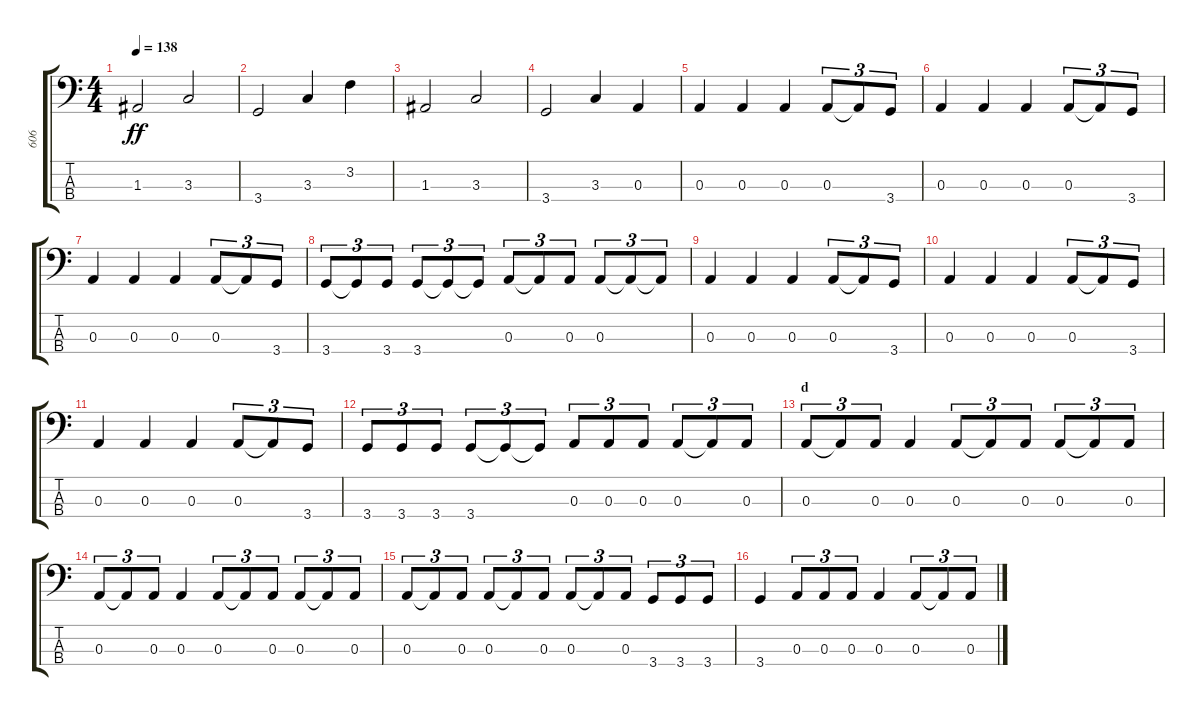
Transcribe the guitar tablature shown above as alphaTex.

\track ("606" "606") {instrument electricbassfinger}
\staff {score tabs}
\tuning (G2 D2 A1 E1) {hide}
\ts (4 4)
\section ("" "")
\tempo 138
\clef f4
\ks c
1.3.2{dy ff} 3.3.2 |
3.4.2 3.3.4 3.2.4 |
1.3.2 3.3.2 |
3.4.2 3.3.4 0.3.4 |
\section ("" "")
0.3.4 0.3.4 0.3.4 0.3.8{tu (3 2)} 0.3{t}.8{tu (3 2)} 3.4.8{tu (3 2)} |
0.3.4 0.3.4 0.3.4 0.3.8{tu (3 2)} 0.3{t}.8{tu (3 2)} 3.4.8{tu (3 2)} |
0.3.4 0.3.4 0.3.4 0.3.8{tu (3 2)} 0.3{t}.8{tu (3 2)} 3.4.8{tu (3 2)} |
3.4.8{tu (3 2)} 3.4{t}.8{tu (3 2)} 3.4.8{tu (3 2)} 3.4.8{tu (3 2)} 3.4{t}.8{tu (3 2)} 3.4{t}.8{tu (3 2)} 0.3.8{tu (3 2)} 0.3{t}.8{tu (3 2)} 0.3.8{tu (3 2)} 0.3.8{tu (3 2)} 0.3{t}.8{tu (3 2)} 0.3{t}.8{tu (3 2)} |
0.3.4 0.3.4 0.3.4 0.3.8{tu (3 2)} 0.3{t}.8{tu (3 2)} 3.4.8{tu (3 2)} |
0.3.4 0.3.4 0.3.4 0.3.8{tu (3 2)} 0.3{t}.8{tu (3 2)} 3.4.8{tu (3 2)} |
0.3.4 0.3.4 0.3.4 0.3.8{tu (3 2)} 0.3{t}.8{tu (3 2)} 3.4.8{tu (3 2)} |
3.4.8{tu (3 2)} 3.4.8{tu (3 2)} 3.4.8{tu (3 2)} 3.4.8{tu (3 2)} 3.4{t}.8{tu (3 2)} 3.4{t}.8{tu (3 2)} 0.3.8{tu (3 2)} 0.3.8{tu (3 2)} 0.3.8{tu (3 2)} 0.3.8{tu (3 2)} 0.3{t}.8{tu (3 2)} 0.3.8{tu (3 2)} |
\section ("" "d")
0.3.8{tu (3 2)} 0.3{t}.8{tu (3 2)} 0.3.8{tu (3 2)} 0.3.4 0.3.8{tu (3 2)} 0.3{t}.8{tu (3 2)} 0.3.8{tu (3 2)} 0.3.8{tu (3 2)} 0.3{t}.8{tu (3 2)} 0.3.8{tu (3 2)} |
0.3.8{tu (3 2)} 0.3{t}.8{tu (3 2)} 0.3.8{tu (3 2)} 0.3.4 0.3.8{tu (3 2)} 0.3{t}.8{tu (3 2)} 0.3.8{tu (3 2)} 0.3.8{tu (3 2)} 0.3{t}.8{tu (3 2)} 0.3.8{tu (3 2)} |
0.3.8{tu (3 2)} 0.3{t}.8{tu (3 2)} 0.3.8{tu (3 2)} 0.3.8{tu (3 2)} 0.3{t}.8{tu (3 2)} 0.3.8{tu (3 2)} 0.3.8{tu (3 2)} 0.3{t}.8{tu (3 2)} 0.3.8{tu (3 2)} 3.4.8{tu (3 2)} 3.4.8{tu (3 2)} 3.4.8{tu (3 2)} |
3.4.4 0.3.8{tu (3 2)} 0.3.8{tu (3 2)} 0.3.8{tu (3 2)} 0.3.4 0.3.8{tu (3 2)} 0.3{t}.8{tu (3 2)} 0.3.8{tu (3 2)}
